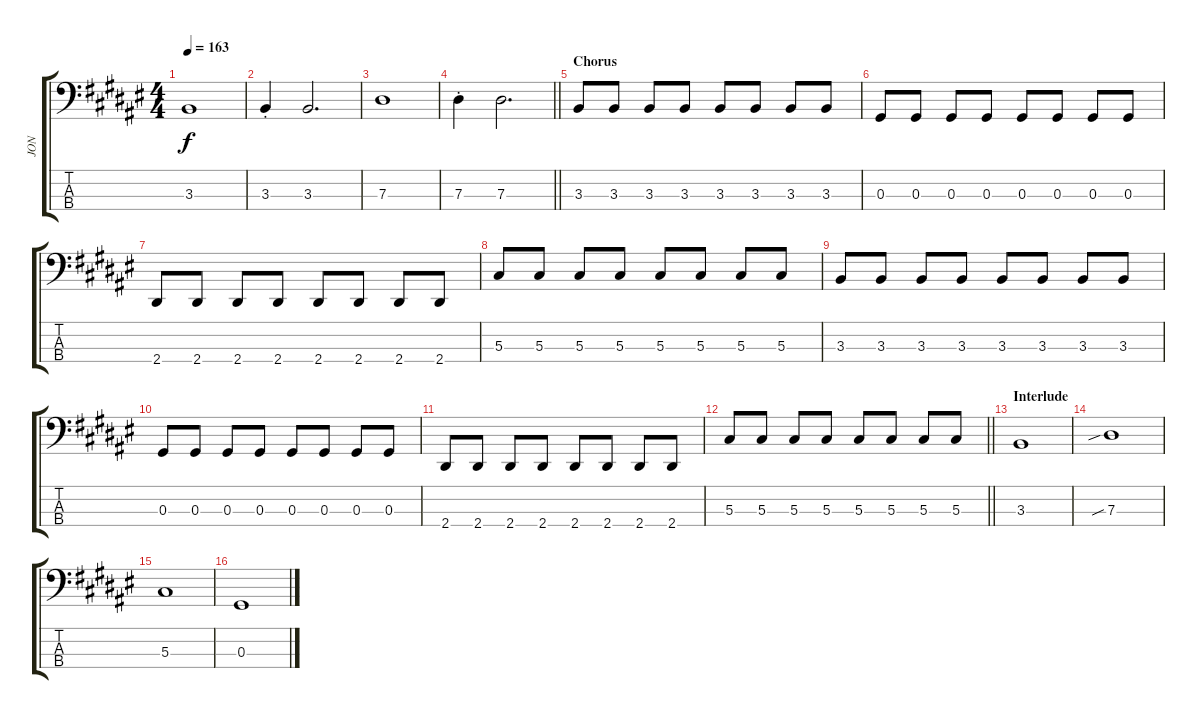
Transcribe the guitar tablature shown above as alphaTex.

\track ("JON" "JON") {instrument electricbassfinger}
\staff {score tabs}
\tuning (Gb2 Db2 Ab1 Db1) {hide}
\ts (4 4)
\tempo 163
\clef f4
\ks d#minor
3.3.1{dy f} |
3.3{st}.4 3.3.2{d} |
7.3.1 |
\barLineRight lightlight
7.3{st}.4 7.3.2{d} |
\section ("" "Chorus")
3.3.8 3.3.8 3.3.8 3.3.8 3.3.8 3.3.8 3.3.8 3.3.8 |
0.3.8 0.3.8 0.3.8 0.3.8 0.3.8 0.3.8 0.3.8 0.3.8 |
2.4.8 2.4.8 2.4.8 2.4.8 2.4.8 2.4.8 2.4.8 2.4.8 |
5.3.8 5.3.8 5.3.8 5.3.8 5.3.8 5.3.8 5.3.8 5.3.8 |
3.3.8 3.3.8 3.3.8 3.3.8 3.3.8 3.3.8 3.3.8 3.3.8 |
0.3.8 0.3.8 0.3.8 0.3.8 0.3.8 0.3.8 0.3.8 0.3.8 |
2.4.8 2.4.8 2.4.8 2.4.8 2.4.8 2.4.8 2.4.8 2.4.8 |
\barLineRight lightlight
5.3.8 5.3.8 5.3.8 5.3.8 5.3.8 5.3.8 5.3.8 5.3.8 |
\section ("" "Interlude")
3.3.1 |
7.3{sib}.1 |
5.3.1 |
0.3.1
